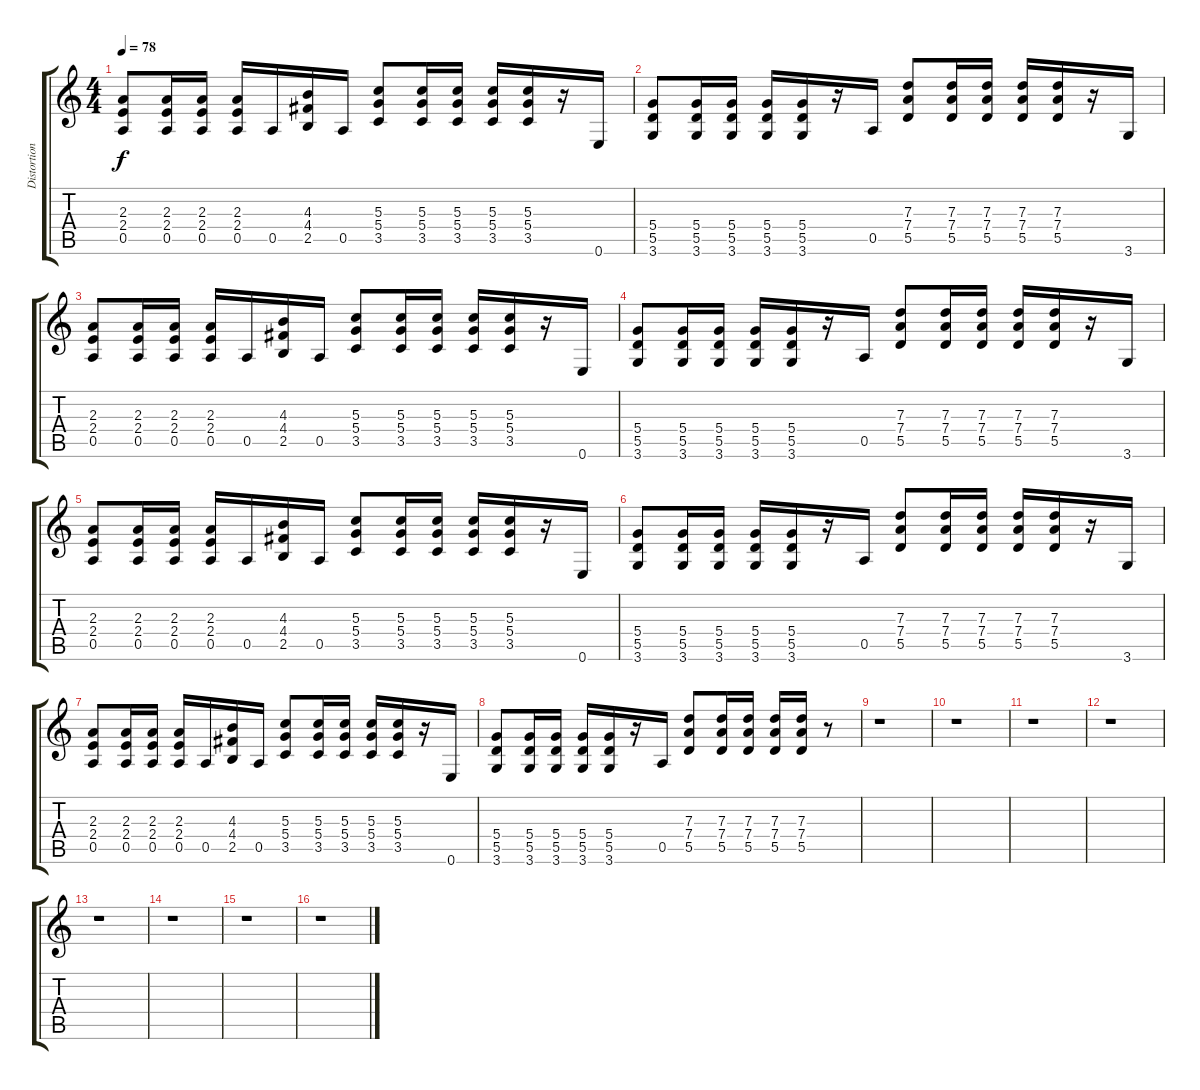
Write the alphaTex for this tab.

\track ("Distortion Guitar" "Distortion") {instrument distortionguitar}
\staff {score tabs}
\tuning (E4 B3 G3 D3 A2 E2) {hide}
\ts (4 4)
\tempo 78
\clef g2
\ks c
(2.3 2.4 0.5).8{dy f} (2.3 2.4 0.5).16 (2.3 2.4 0.5).16 (2.3 2.4 0.5).16 0.5.16 (4.3 4.4 2.5).16 0.5.16 (5.3 5.4 3.5).8 (5.3 5.4 3.5).16 (5.3 5.4 3.5).16 (5.3 5.4 3.5).16 (5.3 5.4 3.5).16 r.16 0.6.16 |
(5.4 5.5 3.6).8 (5.4 5.5 3.6).16 (5.4 5.5 3.6).16 (5.4 5.5 3.6).16 (5.4 5.5 3.6).16 r.16 0.5.16 (7.3 7.4 5.5).8 (7.3 7.4 5.5).16 (7.3 7.4 5.5).16 (7.3 7.4 5.5).16 (7.3 7.4 5.5).16 r.16 3.6.16 |
(2.3 2.4 0.5).8 (2.3 2.4 0.5).16 (2.3 2.4 0.5).16 (2.3 2.4 0.5).16 0.5.16 (4.3 4.4 2.5).16 0.5.16 (5.3 5.4 3.5).8 (5.3 5.4 3.5).16 (5.3 5.4 3.5).16 (5.3 5.4 3.5).16 (5.3 5.4 3.5).16 r.16 0.6.16 |
(5.4 5.5 3.6).8 (5.4 5.5 3.6).16 (5.4 5.5 3.6).16 (5.4 5.5 3.6).16 (5.4 5.5 3.6).16 r.16 0.5.16 (7.3 7.4 5.5).8 (7.3 7.4 5.5).16 (7.3 7.4 5.5).16 (7.3 7.4 5.5).16 (7.3 7.4 5.5).16 r.16 3.6.16 |
(2.3 2.4 0.5).8 (2.3 2.4 0.5).16 (2.3 2.4 0.5).16 (2.3 2.4 0.5).16 0.5.16 (4.3 4.4 2.5).16 0.5.16 (5.3 5.4 3.5).8 (5.3 5.4 3.5).16 (5.3 5.4 3.5).16 (5.3 5.4 3.5).16 (5.3 5.4 3.5).16 r.16 0.6.16 |
(5.4 5.5 3.6).8 (5.4 5.5 3.6).16 (5.4 5.5 3.6).16 (5.4 5.5 3.6).16 (5.4 5.5 3.6).16 r.16 0.5.16 (7.3 7.4 5.5).8 (7.3 7.4 5.5).16 (7.3 7.4 5.5).16 (7.3 7.4 5.5).16 (7.3 7.4 5.5).16 r.16 3.6.16 |
(2.3 2.4 0.5).8 (2.3 2.4 0.5).16 (2.3 2.4 0.5).16 (2.3 2.4 0.5).16 0.5.16 (4.3 4.4 2.5).16 0.5.16 (5.3 5.4 3.5).8 (5.3 5.4 3.5).16 (5.3 5.4 3.5).16 (5.3 5.4 3.5).16 (5.3 5.4 3.5).16 r.16 0.6.16 |
(5.4 5.5 3.6).8 (5.4 5.5 3.6).16 (5.4 5.5 3.6).16 (5.4 5.5 3.6).16 (5.4 5.5 3.6).16 r.16 0.5.16 (7.3 7.4 5.5).8 (7.3 7.4 5.5).16 (7.3 7.4 5.5).16 (7.3 7.4 5.5).16 (7.3 7.4 5.5).16 r.8 |
r.1 |
r.1 |
r.1 |
r.1 |
r.1 |
r.1 |
r.1 |
r.1
